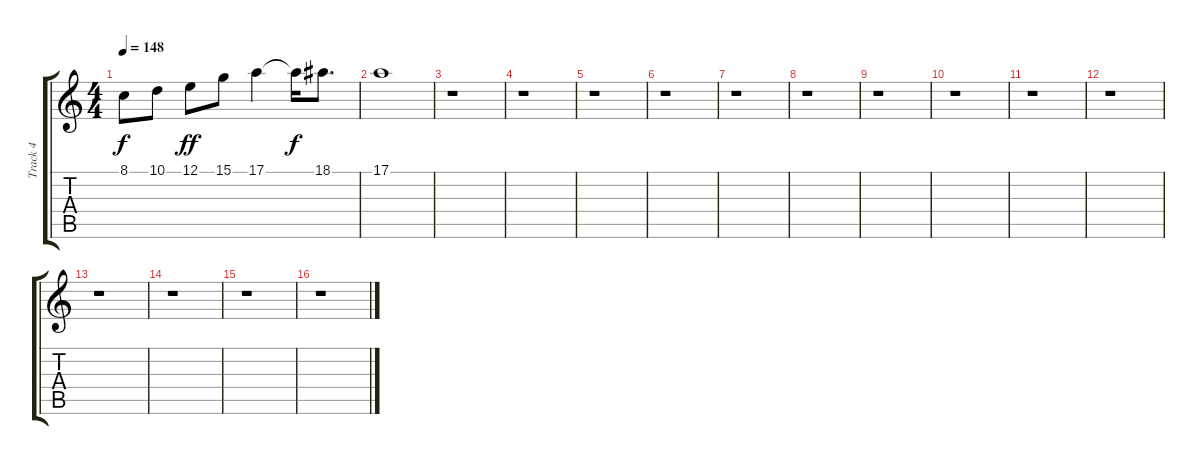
\track ("Track 4" "Track 4") {instrument lead1square}
\staff {score tabs}
\tuning (E4 B3 G3 D3 A2 E2) {hide}
\ts (4 4)
\tempo 148
\clef g2
\ks c
8.1.8{dy f} 10.1.8 12.1.8{dy ff} 15.1.8 17.1.4 17.1{t}.16{dy f} 18.1.8{d} |
17.1.1 |
r.1 |
r.1 |
r.1 |
r.1 |
r.1 |
r.1 |
r.1 |
r.1 |
r.1 |
r.1 |
r.1 |
r.1 |
r.1 |
r.1
